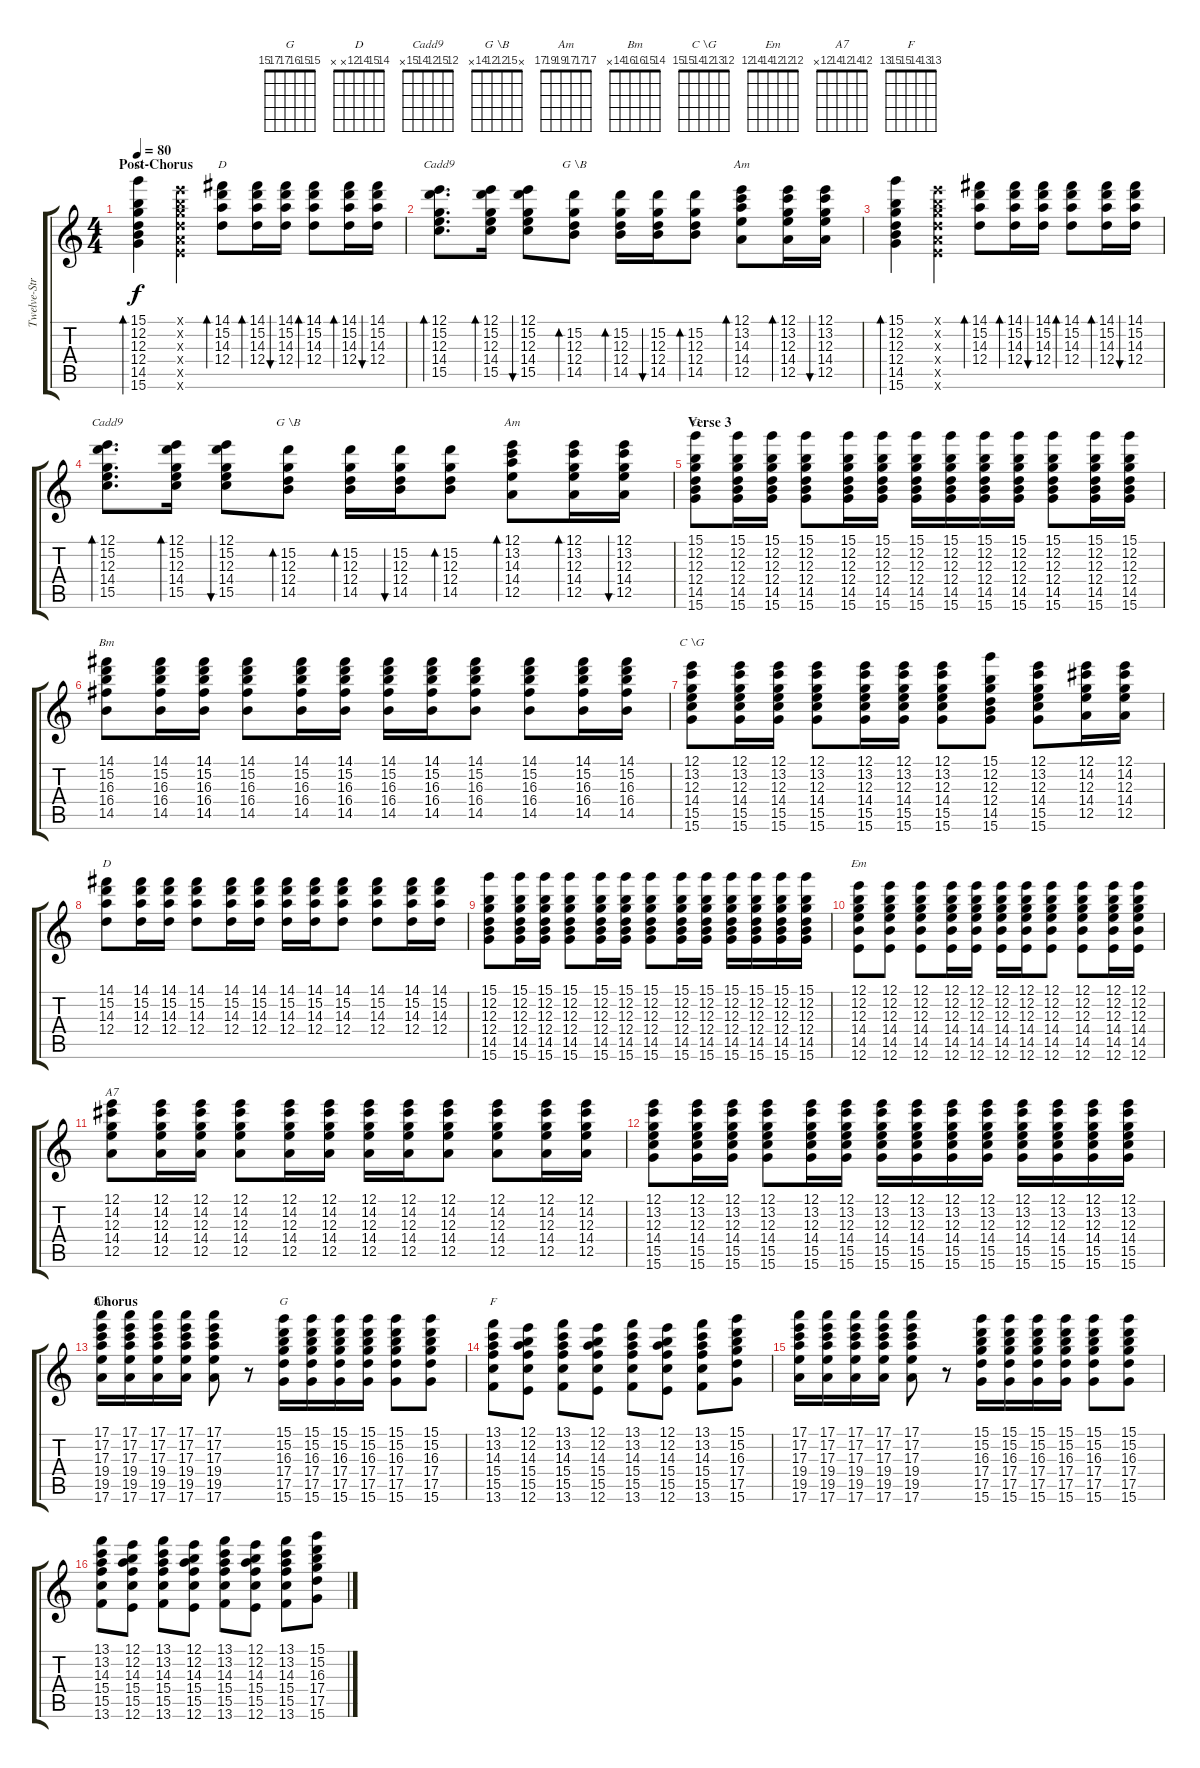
\track ("Twelve-String Effect" "Twelve-Str") {instrument acousticguitarsteel}
\staff {score tabs}
\tuning (E4 B3 G3 D3 A2 E2) {hide}
\chord ("G" 15 12 12 12 14 15) {firstfret 12}
\chord ("D" 14 15 14 12 x x) {firstfret 12}
\chord ("Cadd9" 12 15 12 14 15 x) {firstfret 12}
\chord ("G \\B" x 15 12 12 14 x) {firstfret 12}
\chord ("Am" 12 13 14 14 12 x) {firstfret 12}
\chord ("Cadd9" 12 15 12 14 15 x)
\chord ("G \\B" x 15 12 12 14 x)
\chord ("Am" 12 13 14 14 12 x)
\chord ("G" 15 12 12 12 14 15)
\chord ("Bm" 14 15 16 16 14 x)
\chord ("C \\G" 12 13 12 14 15 15)
\chord ("D" 14 15 14 12 x x)
\chord ("Em" 12 12 12 14 14 12)
\chord ("A7" 12 14 12 14 12 x)
\chord ("Am" 17 17 17 19 19 17)
\chord ("G" 15 15 16 17 17 15)
\chord ("F" 13 13 14 15 15 13)
\ts (4 4)
\section ("" "Post-Chorus")
\tempo 80
\clef g2
\ks c
(15.1 12.2 12.3 12.4 14.5 15.6).4{bd 120 ch "G" dy f} (12.1{x} 12.2{x} 12.3{x} 12.4{x} 12.5{x} 12.6{x}).4 (14.1 15.2 14.3 12.4).8{bd 120 ch "D"} (14.1 15.2 14.3 12.4).16{bd 120} (14.1 15.2 14.3 12.4).16{bu 120} (14.1 15.2 14.3 12.4).8{bd 120} (14.1 15.2 14.3 12.4).16{bd 120} (14.1 15.2 14.3 12.4).16{bu 120} |
(12.1 15.2 12.3 14.4 15.5).8{d bd 120 ch "Cadd9"} (12.1 15.2 12.3 14.4 15.5).16{bd 120} (12.1 15.2 12.3 14.4 15.5).8{bu 120} (15.2 12.3 12.4 14.5).8{bd 120 ch "G \\B"} (15.2 12.3 12.4 14.5).16{bd 120} (15.2 12.3 12.4 14.5).16{bu 120} (15.2 12.3 12.4 14.5).8{bd 120} (12.1 13.2 14.3 14.4 12.5).8{bd 120 ch "Am"} (12.1 13.2 12.3 14.4 12.5).16{bd 120} (12.1 13.2 12.3 14.4 12.5).16{bu 120} |
(15.1 12.2 12.3 12.4 14.5 15.6).4{bd 120} (12.1{x} 12.2{x} 12.3{x} 12.4{x} 12.5{x} 12.6{x}).4 (14.1 15.2 14.3 12.4).8{bd 120} (14.1 15.2 14.3 12.4).16{bd 120} (14.1 15.2 14.3 12.4).16{bu 120} (14.1 15.2 14.3 12.4).8{bd 120} (14.1 15.2 14.3 12.4).16{bd 120} (14.1 15.2 14.3 12.4).16{bu 120} |
(12.1 15.2 12.3 14.4 15.5).8{d bd 120 ch "Cadd9"} (12.1 15.2 12.3 14.4 15.5).16{bd 120} (12.1 15.2 12.3 14.4 15.5).8{bu 120} (15.2 12.3 12.4 14.5).8{bd 120 ch "G \\B"} (15.2 12.3 12.4 14.5).16{bd 120} (15.2 12.3 12.4 14.5).16{bu 120} (15.2 12.3 12.4 14.5).8{bd 120} (12.1 13.2 14.3 14.4 12.5).8{bd 120 ch "Am"} (12.1 13.2 12.3 14.4 12.5).16{bd 120} (12.1 13.2 12.3 14.4 12.5).16{bu 120} |
\section ("" "Verse 3")
(15.1 12.2 12.3 12.4 14.5 15.6).8{ch "G"} (15.1 12.2 12.3 12.4 14.5 15.6).16 (15.1 12.2 12.3 12.4 14.5 15.6).16 (15.1 12.2 12.3 12.4 14.5 15.6).8 (15.1 12.2 12.3 12.4 14.5 15.6).16 (15.1 12.2 12.3 12.4 14.5 15.6).16 (15.1 12.2 12.3 12.4 14.5 15.6).16 (15.1 12.2 12.3 12.4 14.5 15.6).16 (15.1 12.2 12.3 12.4 14.5 15.6).16 (15.1 12.2 12.3 12.4 14.5 15.6).16 (15.1 12.2 12.3 12.4 14.5 15.6).8 (15.1 12.2 12.3 12.4 14.5 15.6).16 (15.1 12.2 12.3 12.4 14.5 15.6).16 |
(14.1 15.2 16.3 16.4 14.5).8{ch "Bm"} (14.1 15.2 16.3 16.4 14.5).16 (14.1 15.2 16.3 16.4 14.5).16 (14.1 15.2 16.3 16.4 14.5).8 (14.1 15.2 16.3 16.4 14.5).16 (14.1 15.2 16.3 16.4 14.5).16 (14.1 15.2 16.3 16.4 14.5).16 (14.1 15.2 16.3 16.4 14.5).16 (14.1 15.2 16.3 16.4 14.5).8 (14.1 15.2 16.3 16.4 14.5).8 (14.1 15.2 16.3 16.4 14.5).16 (14.1 15.2 16.3 16.4 14.5).16 |
(12.1 13.2 12.3 14.4 15.5 15.6).8{ch "C \\G"} (12.1 13.2 12.3 14.4 15.5 15.6).16 (12.1 13.2 12.3 14.4 15.5 15.6).16 (12.1 13.2 12.3 14.4 15.5 15.6).8 (12.1 13.2 12.3 14.4 15.5 15.6).16 (12.1 13.2 12.3 14.4 15.5 15.6).16 (12.1 13.2 12.3 14.4 15.5 15.6).8 (15.1 12.2 12.3 12.4 14.5 15.6).8 (12.1 13.2 12.3 14.4 15.5 15.6).8 (12.1 14.2 12.3 14.4 12.5).16 (12.1 14.2 12.3 14.4 12.5).16 |
(14.1 15.2 14.3 12.4).8{ch "D"} (14.1 15.2 14.3 12.4).16 (14.1 15.2 14.3 12.4).16 (14.1 15.2 14.3 12.4).8 (14.1 15.2 14.3 12.4).16 (14.1 15.2 14.3 12.4).16 (14.1 15.2 14.3 12.4).16 (14.1 15.2 14.3 12.4).16 (14.1 15.2 14.3 12.4).8 (14.1 15.2 14.3 12.4).8 (14.1 15.2 14.3 12.4).16 (14.1 15.2 14.3 12.4).16 |
(15.1 12.2 12.3 12.4 14.5 15.6).8 (15.1 12.2 12.3 12.4 14.5 15.6).16 (15.1 12.2 12.3 12.4 14.5 15.6).16 (15.1 12.2 12.3 12.4 14.5 15.6).8 (15.1 12.2 12.3 12.4 14.5 15.6).16 (15.1 12.2 12.3 12.4 14.5 15.6).16 (15.1 12.2 12.3 12.4 14.5 15.6).8 (15.1 12.2 12.3 12.4 14.5 15.6).16 (15.1 12.2 12.3 12.4 14.5 15.6).16 (15.1 12.2 12.3 12.4 14.5 15.6).16 (15.1 12.2 12.3 12.4 14.5 15.6).16 (15.1 12.2 12.3 12.4 14.5 15.6).16 (15.1 12.2 12.3 12.4 14.5 15.6).16 |
(12.1 12.2 12.3 14.4 14.5 12.6).8{ch "Em"} (12.1 12.2 12.3 14.4 14.5 12.6).8 (12.1 12.2 12.3 14.4 14.5 12.6).8 (12.1 12.2 12.3 14.4 14.5 12.6).16 (12.1 12.2 12.3 14.4 14.5 12.6).16 (12.1 12.2 12.3 14.4 14.5 12.6).16 (12.1 12.2 12.3 14.4 14.5 12.6).16 (12.1 12.2 12.3 14.4 14.5 12.6).8 (12.1 12.2 12.3 14.4 14.5 12.6).8 (12.1 12.2 12.3 14.4 14.5 12.6).16 (12.1 12.2 12.3 14.4 14.5 12.6).16 |
(12.1 14.2 12.3 14.4 12.5).8{ch "A7"} (12.1 14.2 12.3 14.4 12.5).16 (12.1 14.2 12.3 14.4 12.5).16 (12.1 14.2 12.3 14.4 12.5).8 (12.1 14.2 12.3 14.4 12.5).16 (12.1 14.2 12.3 14.4 12.5).16 (12.1 14.2 12.3 14.4 12.5).16 (12.1 14.2 12.3 14.4 12.5).16 (12.1 14.2 12.3 14.4 12.5).8 (12.1 14.2 12.3 14.4 12.5).8 (12.1 14.2 12.3 14.4 12.5).16 (12.1 14.2 12.3 14.4 12.5).16 |
(12.1 13.2 12.3 14.4 15.5 15.6).8 (12.1 13.2 12.3 14.4 15.5 15.6).16 (12.1 13.2 12.3 14.4 15.5 15.6).16 (12.1 13.2 12.3 14.4 15.5 15.6).8 (12.1 13.2 12.3 14.4 15.5 15.6).16 (12.1 13.2 12.3 14.4 15.5 15.6).16 (12.1 13.2 12.3 14.4 15.5 15.6).16 (12.1 13.2 12.3 14.4 15.5 15.6).16 (12.1 13.2 12.3 14.4 15.5 15.6).16 (12.1 13.2 12.3 14.4 15.5 15.6).16 (12.1 13.2 12.3 14.4 15.5 15.6).16 (12.1 13.2 12.3 14.4 15.5 15.6).16 (12.1 13.2 12.3 14.4 15.5 15.6).16 (12.1 13.2 12.3 14.4 15.5 15.6).16 |
\section ("" "Chorus")
(17.1 17.2 17.3 19.4 19.5 17.6).16{ch "Am"} (17.1 17.2 17.3 19.4 19.5 17.6).16 (17.1 17.2 17.3 19.4 19.5 17.6).16 (17.1 17.2 17.3 19.4 19.5 17.6).16 (17.1 17.2 17.3 19.4 19.5 17.6).8 r.8 (15.1 15.2 16.3 17.4 17.5 15.6).16{ch "G"} (15.1 15.2 16.3 17.4 17.5 15.6).16 (15.1 15.2 16.3 17.4 17.5 15.6).16 (15.1 15.2 16.3 17.4 17.5 15.6).16 (15.1 15.2 16.3 17.4 17.5 15.6).8 (15.1 15.2 16.3 17.4 17.5 15.6).8 |
(13.1 13.2 14.3 15.4 15.5 13.6).8{ch "F"} (12.1 12.2 14.3 15.4 15.5 12.6).8 (13.1 13.2 14.3 15.4 15.5 13.6).8 (12.1 12.2 14.3 15.4 15.5 12.6).8 (13.1 13.2 14.3 15.4 15.5 13.6).8 (12.1 12.2 14.3 15.4 15.5 12.6).8 (13.1 13.2 14.3 15.4 15.5 13.6).8 (15.1 15.2 16.3 17.4 17.5 15.6).8 |
(17.1 17.2 17.3 19.4 19.5 17.6).16 (17.1 17.2 17.3 19.4 19.5 17.6).16 (17.1 17.2 17.3 19.4 19.5 17.6).16 (17.1 17.2 17.3 19.4 19.5 17.6).16 (17.1 17.2 17.3 19.4 19.5 17.6).8 r.8 (15.1 15.2 16.3 17.4 17.5 15.6).16 (15.1 15.2 16.3 17.4 17.5 15.6).16 (15.1 15.2 16.3 17.4 17.5 15.6).16 (15.1 15.2 16.3 17.4 17.5 15.6).16 (15.1 15.2 16.3 17.4 17.5 15.6).8 (15.1 15.2 16.3 17.4 17.5 15.6).8 |
(13.1 13.2 14.3 15.4 15.5 13.6).8 (12.1 12.2 14.3 15.4 15.5 12.6).8 (13.1 13.2 14.3 15.4 15.5 13.6).8 (12.1 12.2 14.3 15.4 15.5 12.6).8 (13.1 13.2 14.3 15.4 15.5 13.6).8 (12.1 12.2 14.3 15.4 15.5 12.6).8 (13.1 13.2 14.3 15.4 15.5 13.6).8 (15.1 15.2 16.3 17.4 17.5 15.6).8
